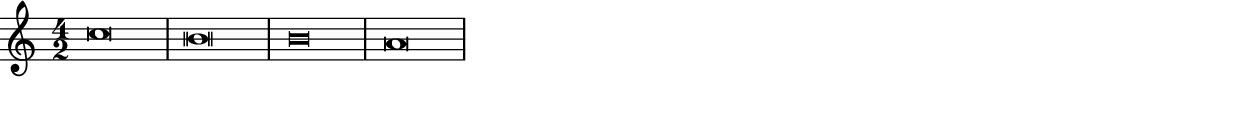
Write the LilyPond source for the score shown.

%% Generated by lilypond-book
%% Options: [exampleindent=10.16\mm,indent=0\mm,line-width=160\mm,paper-height=845.047\pt,paper-width=597.508\pt,papersize='(cons (* 597.508 pt) (* 845.047 pt)),quote,ragged-right]
\include "lilypond-book-preamble.ly"


% ****************************************************************
% Start cut-&-pastable-section
% ****************************************************************

#(ly:set-option 'eps-box-padding 3.000000)



\paper {
  #(set-paper-size '(cons (* 597.508 pt) (* 845.047 pt)))
  indent = 0\mm
  line-width = 160\mm
  % offset the left padding, also add 1mm as lilypond creates cropped
  % images with a little space on the right
  line-width = #(- line-width (* mm  3.000000) (* mm 1))
  line-width = 160\mm - 2.0 * 10.16\mm
  % offset the left padding, also add 1mm as lilypond creates cropped
  % images with a little space on the right
  line-width = #(- line-width (* mm  3.000000) (* mm 1))
  ragged-right = ##t
}

\layout {
  
}




% ****************************************************************
% ly snippet:
% ****************************************************************
\sourcefilename "snippets/alternative-breve-notes.ly"
\sourcefileline 0
%% DO NOT EDIT this file manually; it was automatically
%% generated from the LilyPond Wiki
%% (https://wiki.lilypond.community).
%%
%% Make any changes in the Wiki itself, or in
%% `Documentation/snippets/new/`, then run
%% `scripts/auxiliar/makelsr.pl`.
%%
%% This file is in the public domain.

\version "2.24.0"

\header {
%% Translation of GIT committish: a8a85e19654e46d725563e6deba44083ef137a2c
  texidocja = "
二全音符の表示を、符頭の左右に線が 1 本あるバロック式の表示から、@c
2 本あるものに変更することができます。
"
  doctitleja = "二全音符を変更する"

%% Translation of GIT committish: 2f3474d9af596d677ed5b7ce720ae4d0954a6b51
  texidocit = "
Le note brevi sono disponibili anche con due linee verticali su ciascun
lato della testa invece di una sola e in stile barocco.

"
  doctitleit = "Note brevi alternative"

%% Translation of GIT committish: 41a008e75e2fe29536406cdf0d71c32a4606f2b8
  texidocfr = "
Voici comment obtenir une brève -- aussi appelée note carée --
flanquée de deux barres verticales, au lieu d'une comme habituellement.
"

  doctitlefr = "Brève alternative, avec deux barres verticales"

%% Translation of GIT committish: b35da384a3367d8ee49a28f697c0ae8fb88b2e1e
  texidoces = "
Las figuras de breve también están disponibles con dos líneas
verticales a los lados de la cabeza en lugar de una sola línea y la
forma en estilo barroco.

"
  doctitlees = "Formas alternativas de la figura breve"

%% Translation of GIT committish: 8ffecf6be17c6ec2ff87cf31873121a8cce29b09
  texidocca = "
Les figures de breu també estan disponibles amb dues línies
verticals a les vores del cap en lloc d'una sola línia i la
forma en estil barroc.

"
  doctitleca = "Formes alternatives de la figura breu"

  categories = "Expressive marks, Rhythms"

  texidoc = "
Breve notes are also available with two vertical lines on each side of
the notehead instead of one line and in baroque style.
"

  doctitle = "Alternative breve notes"
} % begin verbatim


\relative c'' {
  \time 4/2
  c\breve |
  \override Staff.NoteHead.style = #'altdefault
  b\breve
  \override Staff.NoteHead.style = #'baroque
  b\breve
  \revert Staff.NoteHead.style
  a\breve
}



% ****************************************************************
% end ly snippet
% ****************************************************************
